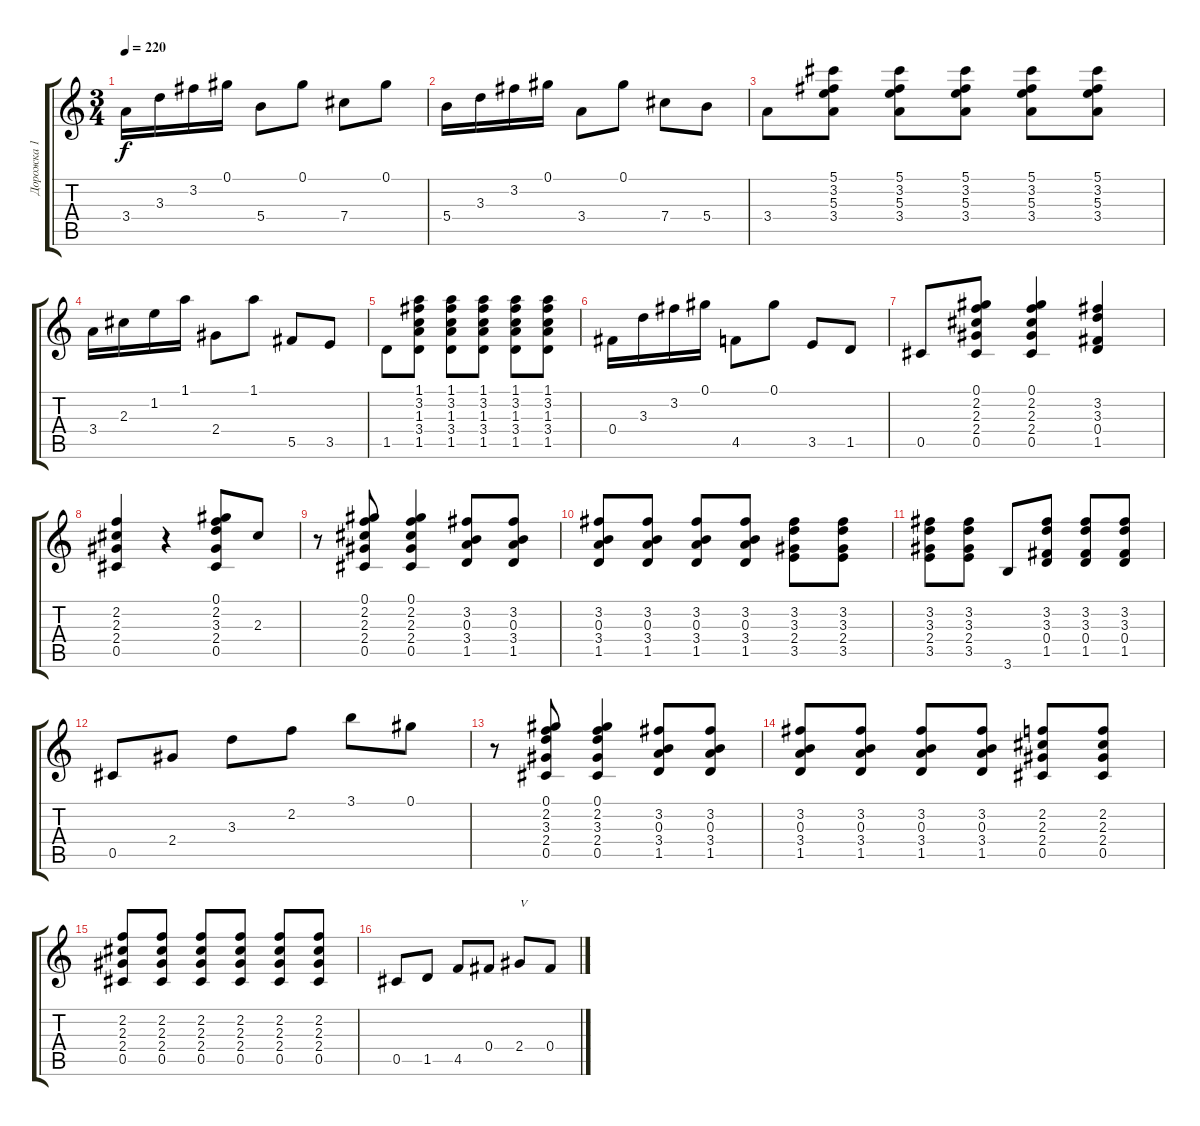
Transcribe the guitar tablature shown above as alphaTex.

\track ("Дорожка 1" "Дорожка 1") {instrument acousticguitarnylon}
\staff {score tabs}
\tuning (Ab4 Eb4 B3 Gb3 Db3 Ab2) {hide}
\ts (3 4)
\tempo 220
\clef g2
\ks c
3.4.16{dy f} 3.3.16 3.2.16 0.1.16 5.4.8 0.1.8 7.4.8 0.1.8 |
5.4.16 3.3.16 3.2.16 0.1.16 3.4.8 0.1.8 7.4.8 5.4.8 |
3.4.8 (5.1 3.2 5.3 3.4).8 (5.1 3.2 5.3 3.4).8 (5.1 3.2 5.3 3.4).8 (5.1 3.2 5.3 3.4).8 (5.1 3.2 5.3 3.4).8 |
3.4.16 2.3.16 1.2.16 1.1.16 2.4.8 1.1.8 5.5.8 3.5.8 |
1.5.8 (1.1 3.2 1.3 3.4 1.5).8 (1.1 3.2 1.3 3.4 1.5).8 (1.1 3.2 1.3 3.4 1.5).8 (1.1 3.2 1.3 3.4 1.5).8 (1.1 3.2 1.3 3.4 1.5).8 |
0.4.16 3.3.16 3.2.16 0.1.16 4.5.8 0.1.8 3.5.8 1.5.8 |
0.5.8 (0.1 2.2 2.3 2.4 0.5).8 (0.1 2.2 2.3 2.4 0.5).4 (3.2 3.3 0.4 1.5).4 |
(2.2 2.3 2.4 0.5).4 r.4 (0.1 2.2 3.3 2.4 0.5).8 2.3.8 |
r.8 (0.1 2.2 2.3 2.4 0.5).8 (0.1 2.2 2.3 2.4 0.5).4 (3.2 0.3 3.4 1.5).8 (3.2 0.3 3.4 1.5).8 |
(3.2 0.3 3.4 1.5).8 (3.2 0.3 3.4 1.5).8 (3.2 0.3 3.4 1.5).8 (3.2 0.3 3.4 1.5).8 (3.2 3.3 2.4 3.5).8 (3.2 3.3 2.4 3.5).8 |
(3.2 3.3 2.4 3.5).8 (3.2 3.3 2.4 3.5).8 3.6.8 (3.2 3.3 0.4 1.5).8 (3.2 3.3 0.4 1.5).8 (3.2 3.3 0.4 1.5).8 |
0.5.8 2.4.8 3.3.8 2.2.8 3.1.8 0.1.8 |
r.8 (0.1 2.2 3.3 2.4 0.5).8 (0.1 2.2 3.3 2.4 0.5).4 (3.2 0.3 3.4 1.5).8 (3.2 0.3 3.4 1.5).8 |
(3.2 0.3 3.4 1.5).8 (3.2 0.3 3.4 1.5).8 (3.2 0.3 3.4 1.5).8 (3.2 0.3 3.4 1.5).8 (2.2 2.3 2.4 0.5).8 (2.2 2.3 2.4 0.5).8 |
(2.2 2.3 2.4 0.5).8 (2.2 2.3 2.4 0.5).8 (2.2 2.3 2.4 0.5).8 (2.2 2.3 2.4 0.5).8 (2.2 2.3 2.4 0.5).8 (2.2 2.3 2.4 0.5).8 |
0.5.8 1.5.8 4.5.8 0.4.8 2.4.8{txt "V "} 0.4.8
